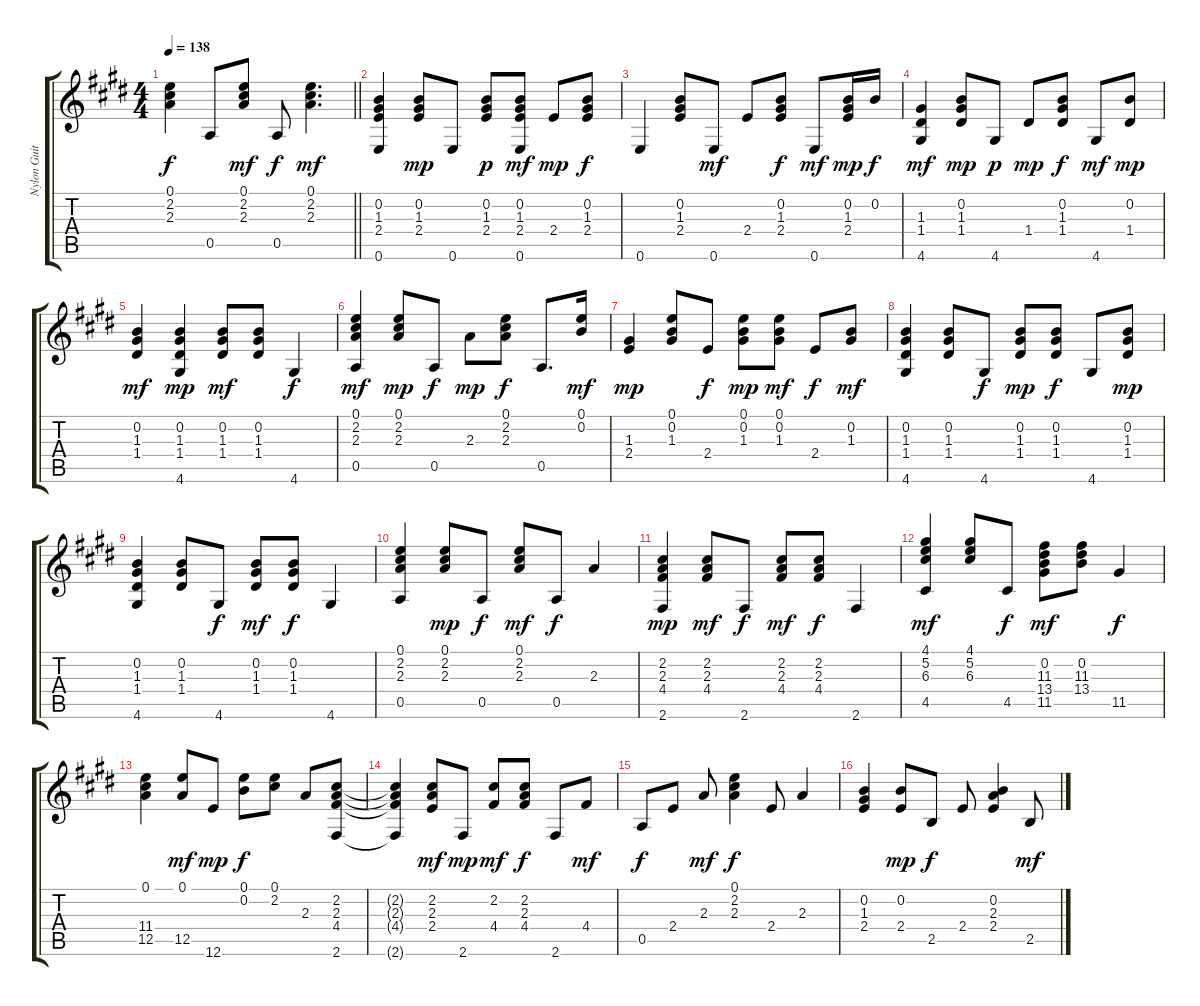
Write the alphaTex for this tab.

\track ("Nylon Guitar" "Nylon Guit") {instrument acousticguitarnylon}
\staff {score tabs}
\tuning (E4 B3 G3 D3 A2 E2) {hide}
\ts (4 4)
\tempo 138
\clef g2
\barLineRight lightlight
\ks e
(0.1 2.2 2.3).4{dy f} 0.5.8 (0.1 2.2 2.3).8{dy mf} 0.5.8{dy f} (0.1 2.2 2.3).4{d dy mf} |
(0.2 1.3 2.4 0.6).4 (0.2 1.3 2.4).8{dy mp} 0.6.8 (0.2 1.3 2.4).8{dy p} (0.2 1.3 2.4 0.6).8{dy mf} 2.4.8{dy mp} (0.2 1.3 2.4).8{dy f} |
0.6.4 (0.2 1.3 2.4).8 0.6.8{dy mf} 2.4.8 (0.2 1.3 2.4).8{dy f} 0.6.8{dy mf} (0.2 1.3 2.4).16{dy mp} 0.2.16{dy f} |
(1.3 1.4 4.6).4{dy mf} (0.2 1.3 1.4).8{dy mp} 4.6.8{dy p} 1.4.8{dy mp} (0.2 1.3 1.4).8{dy f} 4.6.8{dy mf} (0.2 1.4).8{dy mp} |
(0.2 1.3 1.4).4{dy mf} (0.2 1.3 1.4 4.6).4{dy mp} (0.2 1.3 1.4).8{dy mf} (0.2 1.3 1.4).8 4.6.4{dy f} |
(0.1 2.2 2.3 0.5).4{dy mf} (0.1 2.2 2.3).8{dy mp} 0.5.8{dy f} 2.3.8{dy mp} (0.1 2.2 2.3).8{dy f} 0.5.8{d} (0.1 0.2).16{dy mf} |
(1.3 2.4).4{dy mp} (0.1 0.2 1.3).8 2.4.8{dy f} (0.1 0.2 1.3).8{dy mp} (0.1 0.2 1.3).8{dy mf} 2.4.8{dy f} (0.2 1.3).8{dy mf} |
(0.2 1.3 1.4 4.6).4 (0.2 1.3 1.4).8 4.6.8{dy f} (0.2 1.3 1.4).8{dy mp} (0.2 1.3 1.4).8{dy f} 4.6.8 (0.2 1.3 1.4).8{dy mp} |
(0.2 1.3 1.4 4.6).4 (0.2 1.3 1.4).8 4.6.8{dy f} (0.2 1.3 1.4).8{dy mf} (0.2 1.3 1.4).8{dy f} 4.6.4 |
(0.1 2.2 2.3 0.5).4 (0.1 2.2 2.3).8{dy mp} 0.5.8{dy f} (0.1 2.2 2.3).8{dy mf} 0.5.8{dy f} 2.3.4 |
(2.2 2.3 4.4 2.6).4{dy mp} (2.2 2.3 4.4).8{dy mf} 2.6.8{dy f} (2.2 2.3 4.4).8{dy mf} (2.2 2.3 4.4).8{dy f} 2.6.4 |
(4.1 5.2 6.3 4.5).4{dy mf} (4.1 5.2 6.3).8 4.5.8{dy f} (0.2 11.3 13.4 11.5).8{dy mf} (0.2 11.3 13.4).8 11.5.4{dy f} |
(0.1 11.4 12.5).4 (0.1 12.5).8{dy mf} 12.6.8{dy mp} (0.1 0.2).8{dy f} (0.1 2.2).8 2.3.8 (2.2 2.3 4.4 2.6).8 |
(2.2{t} 2.3{t} 4.4{t} 2.6{t}).4 (2.2 2.3 2.4).8{dy mf} 2.6.8{dy mp} (2.2 4.4).8{dy mf} (2.2 2.3 4.4).8{dy f} 2.6.8 4.4.8{dy mf} |
0.5.8{dy f} 2.4.8 2.3.8{dy mf} (0.1 2.2 2.3).4{dy f} 2.4.8 2.3.4 |
(0.2 1.3 2.4).4 (0.2 2.4).8{dy mp} 2.5.8{dy f} 2.4.8 (0.2 2.3 2.4).4 2.5.8{dy mf}
